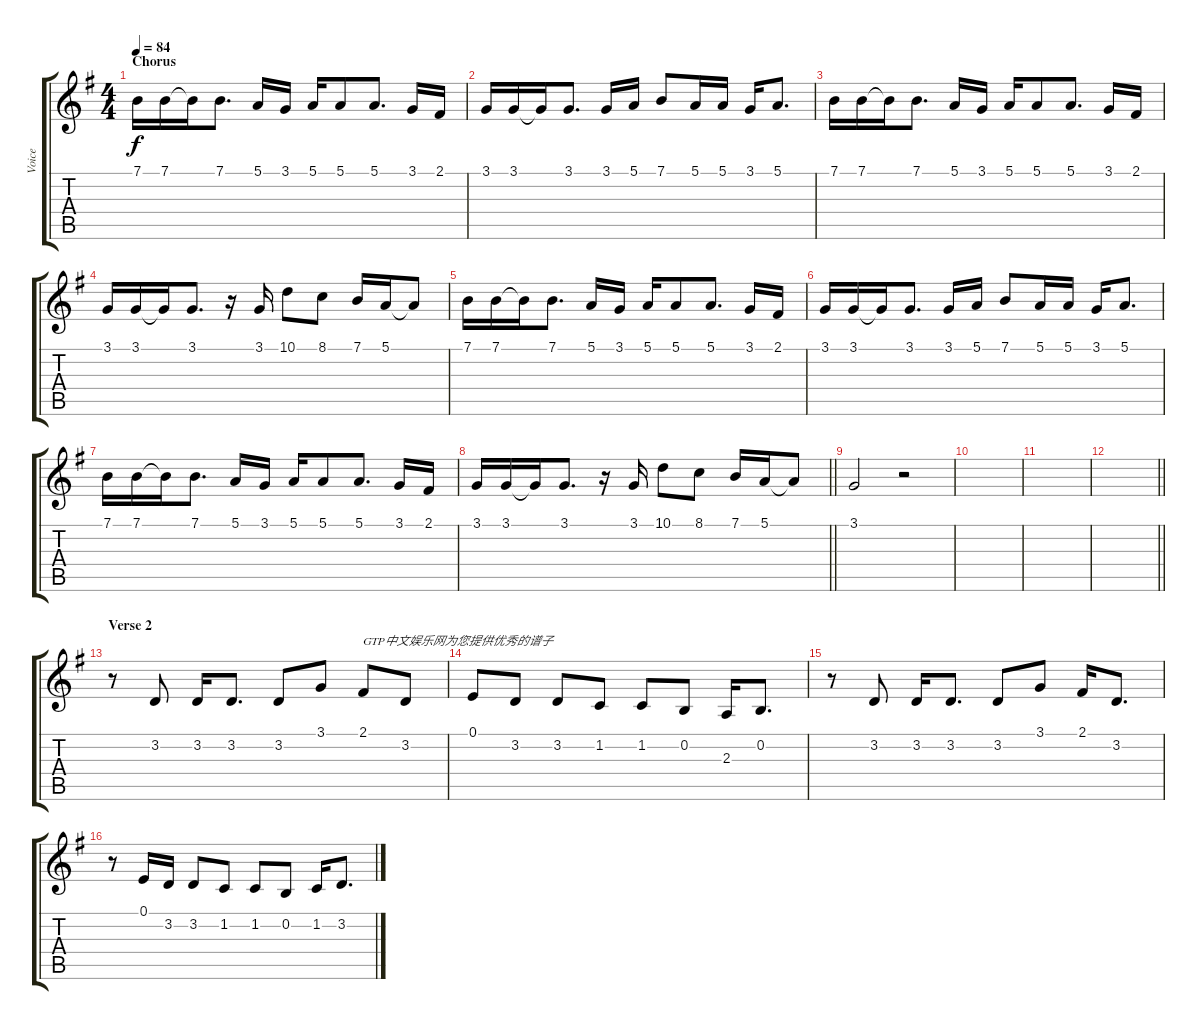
\track ("Voice" "Voice") {instrument orchestralharp}
\staff {score tabs}
\tuning (E4 B3 G3 D3 A2 E2) {hide}
\ts (4 4)
\section ("" "Chorus")
\tempo 84
\clef g2
\ks g
7.1.16{dy f} 7.1.16 7.1{t}.16 7.1.8{d} 5.1.16 3.1.16 5.1.16 5.1.8 5.1.8{d} 3.1.16 2.1.16 |
3.1.16 3.1.16 3.1{t}.16 3.1.8{d} 3.1.16 5.1.16 7.1.8 5.1.16 5.1.16 3.1.16 5.1.8{d} |
7.1.16 7.1.16 7.1{t}.16 7.1.8{d} 5.1.16 3.1.16 5.1.16 5.1.8 5.1.8{d} 3.1.16 2.1.16 |
3.1.16 3.1.16 3.1{t}.16 3.1.8{d} r.16 3.1.16 10.1.8 8.1.8 7.1.16 5.1.16 5.1{t}.8 |
7.1.16 7.1.16 7.1{t}.16 7.1.8{d} 5.1.16 3.1.16 5.1.16 5.1.8 5.1.8{d} 3.1.16 2.1.16 |
3.1.16 3.1.16 3.1{t}.16 3.1.8{d} 3.1.16 5.1.16 7.1.8 5.1.16 5.1.16 3.1.16 5.1.8{d} |
7.1.16 7.1.16 7.1{t}.16 7.1.8{d} 5.1.16 3.1.16 5.1.16 5.1.8 5.1.8{d} 3.1.16 2.1.16 |
\barLineRight lightlight
3.1.16 3.1.16 3.1{t}.16 3.1.8{d} r.16 3.1.16 10.1.8 8.1.8 7.1.16 5.1.16 5.1{t}.8 |
3.1.2 r.2 |
|
|
\barLineRight lightlight
|
\section ("" "Verse 2")
r.8 3.2.8 3.2.16 3.2.8{d} 3.2.8 3.1.8 2.1.8{txt "GTP中文娱乐网为您提供优秀的谱子"} 3.2.8 |
0.1.8 3.2.8 3.2.8 1.2.8 1.2.8 0.2.8 2.3.16 0.2.8{d} |
r.8 3.2.8 3.2.16 3.2.8{d} 3.2.8 3.1.8 2.1.16 3.2.8{d} |
r.8 0.1.16 3.2.16 3.2.8 1.2.8 1.2.8 0.2.8 1.2.16 3.2.8{d}
